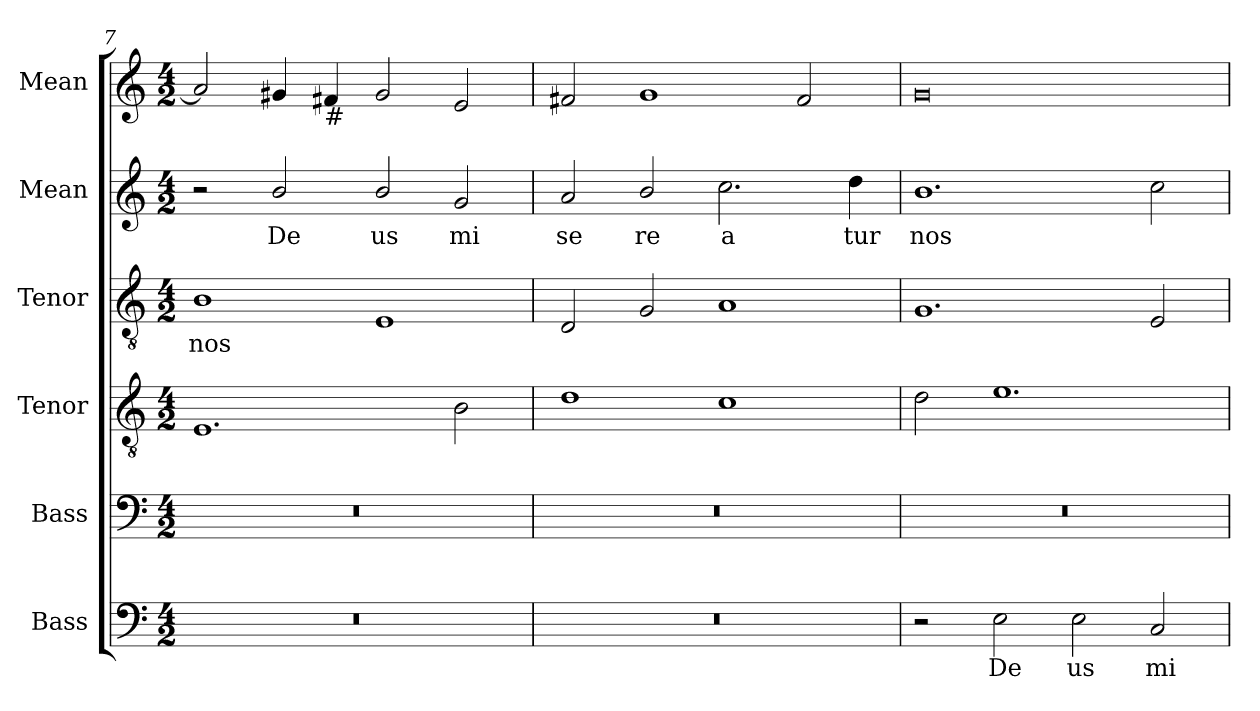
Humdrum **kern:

**kern	**text	**kern	**kern	**kern	**text	**kern	**text	**kern
*part6	*part6	*part5	*part4	*part3	*part3	*part2	*part2	*part1
*staff6	*staff6	*staff5	*staff4	*staff3	*staff3	*staff2	*staff2	*staff1
*I"Bass	*	*I"Bass	*I"Tenor	*I"Tenor	*	*I"Mean	*	*I"Mean
*I'B.	*	*I'B.	*I'T.	*I'T.	*	*I'M.	*	*I'M.
*clefF4	*	*clefF4	*clefGv2	*clefGv2	*	*clefG2	*	*clefG2
*	*	*	*ITrd7c12	*ITrd7c12	*	*	*	*
*k[]	*	*k[]	*k[]	*k[]	*	*k[]	*	*k[]
*a:	*	*a:	*a:	*a:	*	*a:	*	*a:
*M4/2	*	*M4/2	*M4/2	*M4/2	*	*M4/2	*	*M4/2
=7	=7	=7	=7	=7	=7	=7	=7	=7
!LO:N:vis=1	!	!LO:N:vis=1	!	!	!	!	!	!
!	!	!	!	!	!LO:LY:b:color=#000000	!	!	!
0r	.	0r	1.EEi	1BBi	nos	2r	.	2ai/]
!	!	!	!	!	!	!	!LO:LY:b:color=#000000	!
.	.	.	.	.	.	2bi/	De	4g#Xi/
!	!	!	!	!	!	!	!	!LO:TX:b:t=#
.	.	.	.	.	.	.	.	4f#i/
!	!	!	!	!	!	!	!LO:LY:b:color=#000000	!
.	.	.	.	1EEi	.	2bi/	us	2g#i/
!	!	!	!	!	!	!	!LO:LY:b:color=#000000	!
.	.	.	2BBi\	.	.	2gi/	mi	2ei/
!!LO:LB:g=z
=8	=8	=8	=8	=8	=8	=8	=8	=8
!LO:N:vis=1	!	!LO:N:vis=1	!	!	!	!	!	!
!	!	!	!	!	!	!	!LO:LY:b:color=#000000	!
0r	.	0r	1Di	2DDi/	.	2ai/	se	2f#Xi/
!	!	!	!	!	!	!	!LO:LY:b:color=#000000	!
.	.	.	.	2GGi/	.	2bi/	re	1gi
!	!	!	!	!	!	!	!LO:LY:b:color=#000000	!
.	.	.	1Ci	1AAi	.	2.cci\	a	.
.	.	.	.	.	.	.	.	2f#i/
!	!	!	!	!	!	!	!LO:LY:b:color=#000000	!
.	.	.	.	.	.	4ddi\	tur	.
=9	=9	=9	=9	=9	=9	=9	=9	=9
!	!	!LO:N:vis=1	!	!	!	!	!	!
!	!	!	!	!	!	!	!LO:LY:b:color=#000000	!
2r	.	0r	2Di\	1.GGi	.	1.bi	nos	0gi
!	!LO:LY:b:color=#000000	!	!	!	!	!	!	!
2Ei\	De	.	1.Ei	.	.	.	.	.
!	!LO:LY:b:color=#000000	!	!	!	!	!	!	!
2Ei\	us	.	.	.	.	.	.	.
!	!LO:LY:b:color=#000000	!	!	!	!	!	!	!
2Ci/	mi	.	.	2EEi/	.	2cci\	.	.
=	=	=	=	=	=	=	=	=
*-	*-	*-	*-	*-	*-	*-	*-	*-
